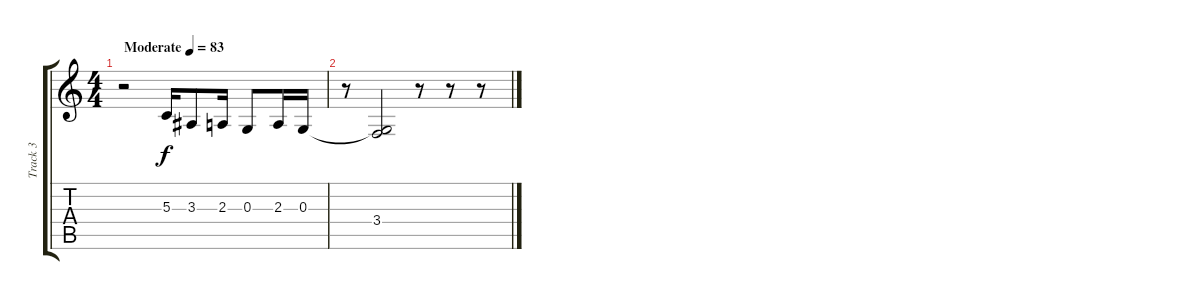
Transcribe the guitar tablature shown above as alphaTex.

\track ("Track 3" "Track 3") {instrument clavinet}
\staff {score tabs}
\tuning (E4 B3 G3 D3 A2 E2) {hide}
\ts (4 4)
\tempo (83 "Moderate")
\clef g2
\ks c
r.2{dy f instrument clavinet} 5.3.16 3.3.8 2.3.16 0.3.8 2.3.16 0.3.16 |
r.8 (0.3{t} 3.4).2 r.8 r.8 r.8
